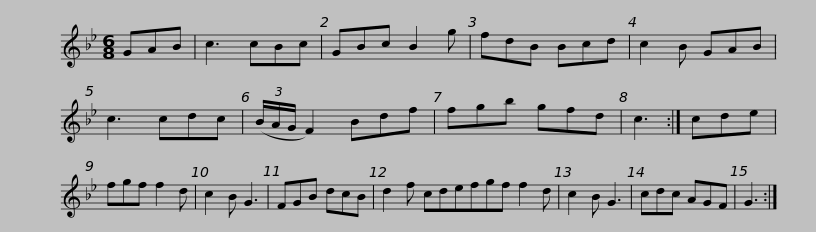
X:1
L:1/8
M:6/8
I:linebreak $
K:Bb
V:1 treble
V:1
 GAB | c3 cBc | GBc B2 g | fdB Bcd | c2 B GAB | %5
 c3 cdc | (3(B/A/G/ F2) Bdf | fgb gfd | c3 :|$ cde | %10
 fgf f2 d | c2 B G3 | FGB dcB | d2 f cdefgf f2 d | c2 B G3 | %15
 cdc AGF | G3 :| %17
